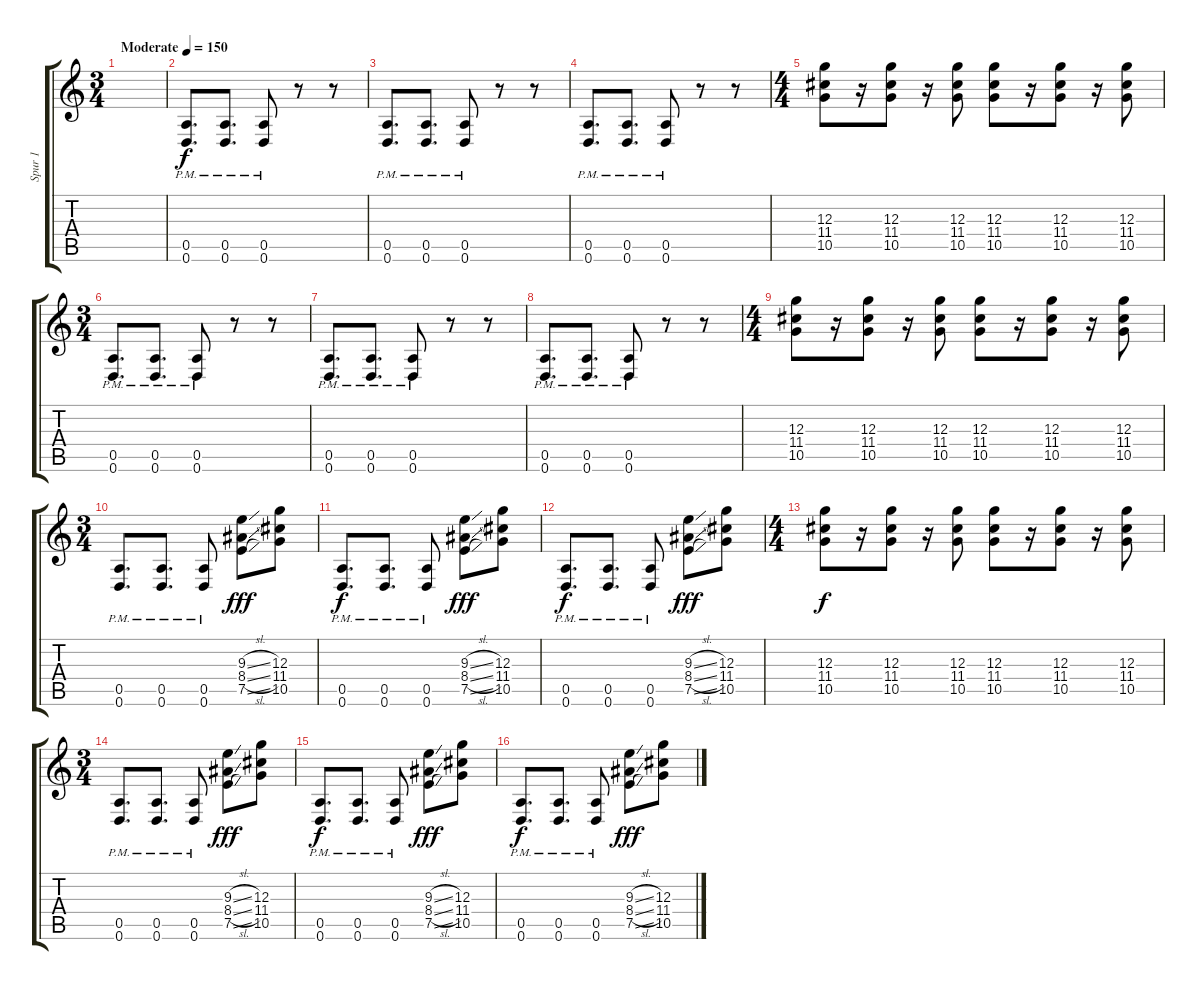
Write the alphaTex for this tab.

\track ("Spur 1" "Spur 1") {instrument distortionguitar}
\staff {score tabs}
\tuning (E4 B3 G3 D3 A2 D2) {hide}
\ts (3 4)
\tempo (150 "Moderate")
\clef g2
\ks c
|
(0.5{pm} 0.6{pm}).8{d} (0.5{pm} 0.6{pm}).8{d} (0.5{pm} 0.6{pm}).8 r.8 r.8 |
(0.5{pm} 0.6{pm}).8{d} (0.5{pm} 0.6{pm}).8{d} (0.5{pm} 0.6{pm}).8 r.8 r.8 |
(0.5{pm} 0.6{pm}).8{d} (0.5{pm} 0.6{pm}).8{d} (0.5{pm} 0.6{pm}).8 r.8 r.8 |
\ts (4 4)
(12.3 11.4 10.5).8 r.16 (12.3 11.4 10.5).8 r.16 (12.3 11.4 10.5).8 (12.3 11.4 10.5).8 r.16 (12.3 11.4 10.5).8 r.16 (12.3 11.4 10.5).8 |
\ts (3 4)
(0.5{pm} 0.6{pm}).8{d} (0.5{pm} 0.6{pm}).8{d} (0.5{pm} 0.6{pm}).8 r.8 r.8 |
(0.5{pm} 0.6{pm}).8{d} (0.5{pm} 0.6{pm}).8{d} (0.5{pm} 0.6{pm}).8 r.8 r.8 |
(0.5{pm} 0.6{pm}).8{d} (0.5{pm} 0.6{pm}).8{d} (0.5{pm} 0.6{pm}).8 r.8 r.8 |
\ts (4 4)
(12.3 11.4 10.5).8 r.16 (12.3 11.4 10.5).8 r.16 (12.3 11.4 10.5).8 (12.3 11.4 10.5).8 r.16 (12.3 11.4 10.5).8 r.16 (12.3 11.4 10.5).8 |
\ts (3 4)
(0.5{pm} 0.6{pm}).8{d} (0.5{pm} 0.6{pm}).8{d} (0.5{pm} 0.6{pm}).8 (9.3{sl} 8.4{sl} 7.5{sl}).8{dy fff} (12.3 11.4 10.5).8 |
(0.5{pm} 0.6{pm}).8{d dy f} (0.5{pm} 0.6{pm}).8{d} (0.5{pm} 0.6{pm}).8 (9.3{sl} 8.4{sl} 7.5{sl}).8{dy fff} (12.3 11.4 10.5).8 |
(0.5{pm} 0.6{pm}).8{d dy f} (0.5{pm} 0.6{pm}).8{d} (0.5{pm} 0.6{pm}).8 (9.3{sl} 8.4{sl} 7.5{sl}).8{dy fff} (12.3 11.4 10.5).8 |
\ts (4 4)
(12.3 11.4 10.5).8{dy f} r.16 (12.3 11.4 10.5).8 r.16 (12.3 11.4 10.5).8 (12.3 11.4 10.5).8 r.16 (12.3 11.4 10.5).8 r.16 (12.3 11.4 10.5).8 |
\ts (3 4)
(0.5{pm} 0.6{pm}).8{d} (0.5{pm} 0.6{pm}).8{d} (0.5{pm} 0.6{pm}).8 (9.3{sl} 8.4{sl} 7.5{sl}).8{dy fff} (12.3 11.4 10.5).8 |
(0.5{pm} 0.6{pm}).8{d dy f} (0.5{pm} 0.6{pm}).8{d} (0.5{pm} 0.6{pm}).8 (9.3{sl} 8.4{sl} 7.5{sl}).8{dy fff} (12.3 11.4 10.5).8 |
(0.5{pm} 0.6{pm}).8{d dy f} (0.5{pm} 0.6{pm}).8{d} (0.5{pm} 0.6{pm}).8 (9.3{sl} 8.4{sl} 7.5{sl}).8{dy fff} (12.3 11.4 10.5).8
